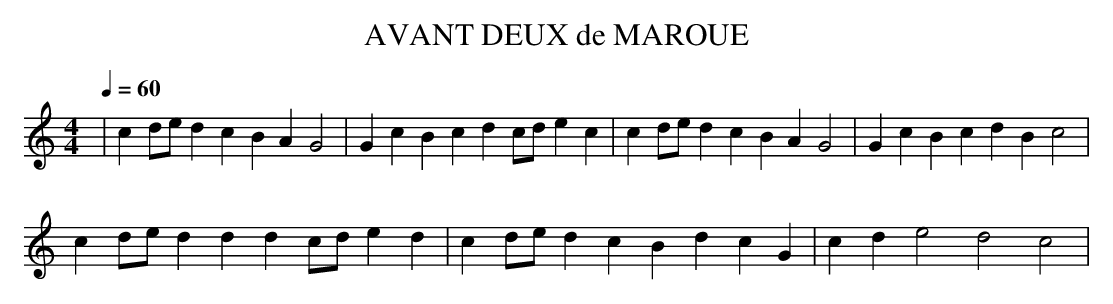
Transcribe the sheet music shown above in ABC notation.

X:1
T:AVANT DEUX de MAROUE
M:4/4
L:1/4
Q:1/4=60
K:C
|cd/2e/2dc BAG2|GcBc dc/2d/2ec|cd/2e/2dc BAG2|GcBc dBc2|
cd/2e/2dd dc/2d/2ed|cd/2e/2dc BdcG|cde2 d2c2|
